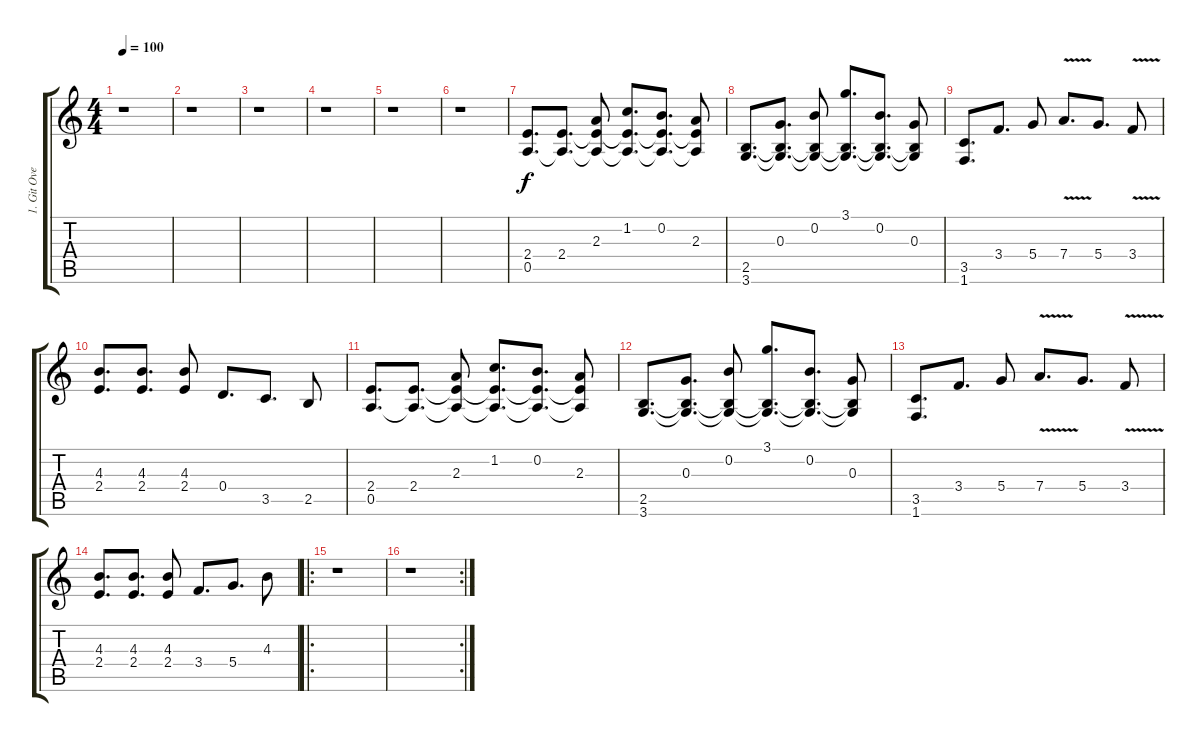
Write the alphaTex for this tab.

\track ("1. Git Overdr" "1. Git Ove") {instrument overdrivenguitar}
\staff {score tabs}
\tuning (E4 B3 G3 D3 A2 E2) {hide}
\ts (4 4)
\tempo 100
\clef g2
\ks c
r.1{dy f} |
r.1 |
r.1 |
r.1 |
r.1 |
r.1 |
(2.4 0.5).8{d} (2.4 0.5{t}).8{d} (2.3 2.4{t} 0.5{t}).8 (1.2 2.4{t} 0.5{t}).8{d} (0.2 2.4{t} 0.5{t}).8{d} (2.3 2.4{t} 0.5{t}).8 |
(2.5 3.6).8{d} (0.3 2.5{t} 3.6{t}).8{d} (0.2 2.5{t} 3.6{t}).8 (3.1 2.5{t} 3.6{t}).8{d} (0.2 2.5{t} 3.6{t}).8{d} (0.3 2.5{t} 3.6{t}).8 |
(3.5 1.6).8{d} 3.4.8{d} 5.4.8 7.4{v}.8{d} 5.4.8{d} 3.4{v}.8 |
(4.3 2.4).8{d} (4.3 2.4).8{d} (4.3 2.4).8 0.4.8{d} 3.5.8{d} 2.5.8 |
(2.4 0.5).8{d} (2.4 0.5{t}).8{d} (2.3 2.4{t} 0.5{t}).8 (1.2 2.4{t} 0.5{t}).8{d} (0.2 2.4{t} 0.5{t}).8{d} (2.3 2.4{t} 0.5{t}).8 |
(2.5 3.6).8{d} (0.3 2.5{t} 3.6{t}).8{d} (0.2 2.5{t} 3.6{t}).8 (3.1 2.5{t} 3.6{t}).8{d} (0.2 2.5{t} 3.6{t}).8{d} (0.3 2.5{t} 3.6{t}).8 |
(3.5 1.6).8{d} 3.4.8{d} 5.4.8 7.4{v}.8{d} 5.4.8{d} 3.4{v}.8 |
(4.3 2.4).8{d} (4.3 2.4).8{d} (4.3 2.4).8 3.4.8{d} 5.4.8{d} 4.3.8 |
\ro
r.1 |
\rc 2
r.1
